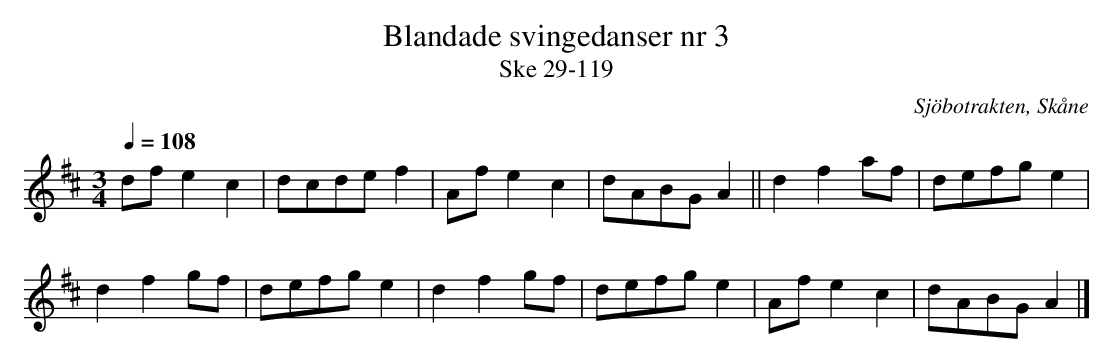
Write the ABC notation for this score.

X:1
T:Blandade svingedanser nr 3
T:Ske 29-119
O:Sjöbotrakten, Skåne
M:3/4
L:1/8
Q:1/4=108
K:D
 df e2 c2 | dcde f2 | Af e2 c2 | dABG A2 || d2 f2 af | defg e2 |
d2 f2 gf | defg e2 | d2 f2 gf | defg e2 | Af e2 c2 | dABG A2 |]
